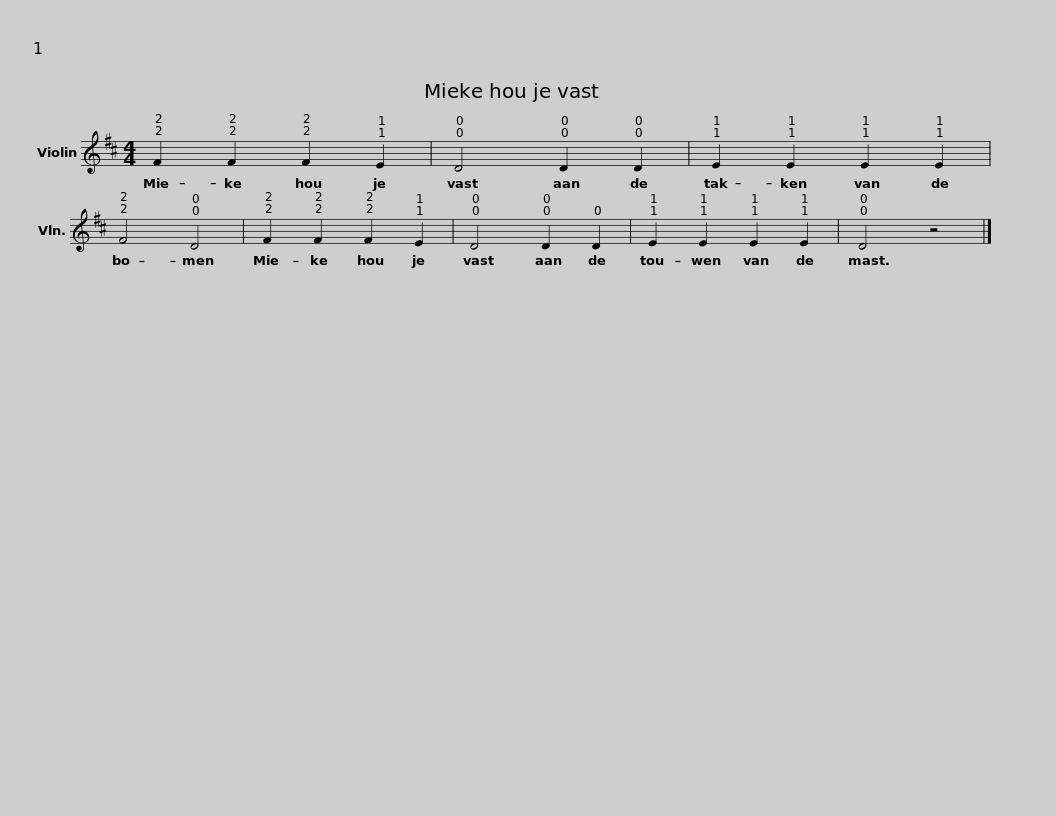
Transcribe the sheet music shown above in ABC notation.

X:1
L:1/8
M:4/4
I:linebreak $
K:D
V:1 treble
V:1
 F2 F2 F2 E2 | D4 D2 D2 | E2 E2 E2 E2 | F4 D4 |$ F2 F2 F2 E2 | %5
 D4 D2 D2 | E2 E2 E2 E2 | D4 z4 |] %8
